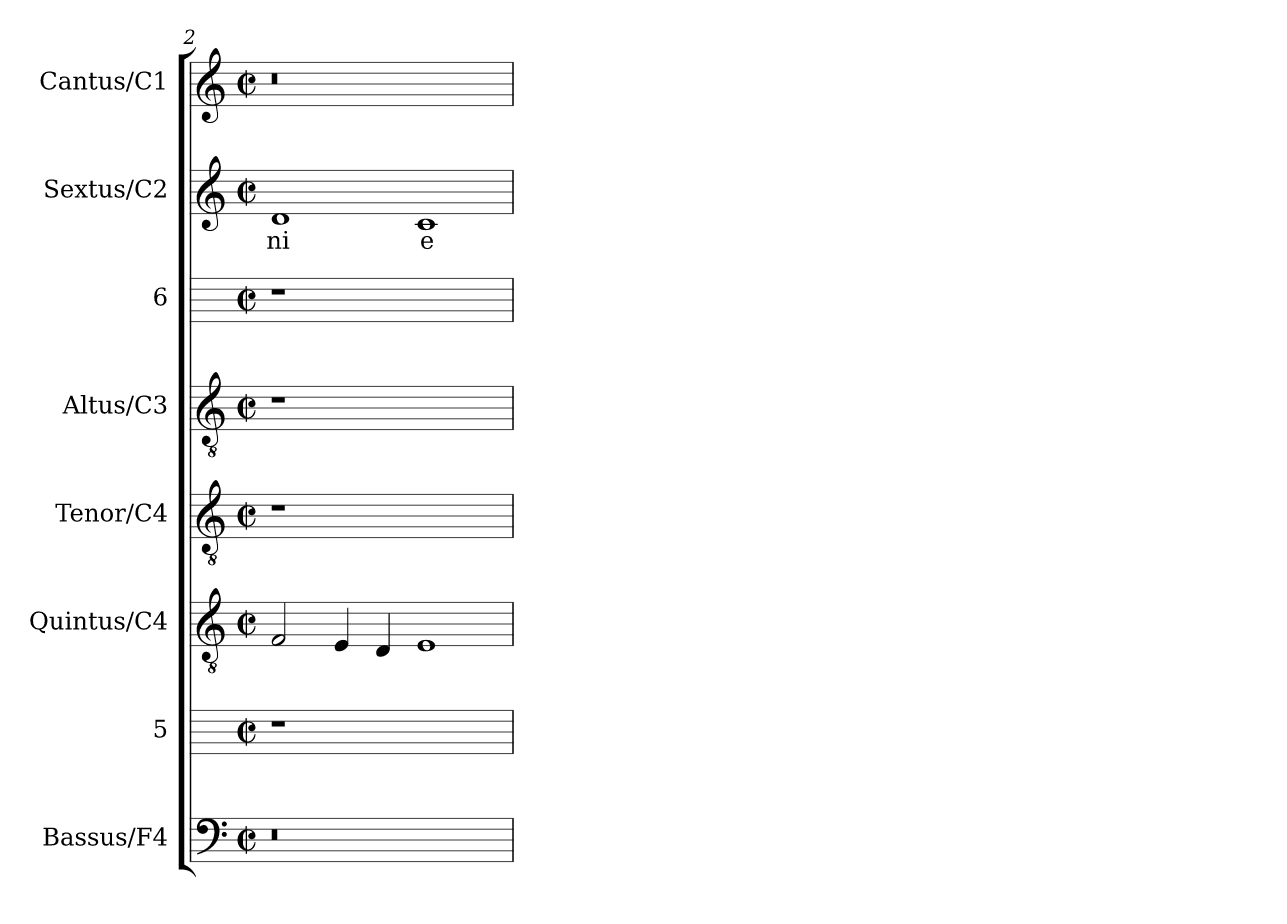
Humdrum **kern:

**kern	**kern	**kern	**text	**kern	**kern	**kern	**kern	**text	**kern
*part8	*part7	*part6	*part6	*part5	*part4	*part3	*part2	*part2	*part1
*staff8	*staff7	*staff6	*staff6	*staff5	*staff4	*staff3	*staff2	*staff2	*staff1
*I"Bassus/F4	*I"5	*I"Quintus/C4	*	*I"Tenor/C4	*I"Altus/C3	*I"6	*I"Sextus/C2	*	*I"Cantus/C1
*I'B	*	*	*	*I'T	*I'A	*	*	*	*I'C
*clefF4	*	*clefGv2	*	*clefGv2	*clefGv2	*	*clefG2	*	*clefG2
*k[]	*k[]	*k[]	*	*k[]	*k[]	*k[]	*k[]	*	*k[]
*C:	*C:	*C:	*	*C:	*C:	*C:	*C:	*	*C:
*M2/2	*M2/2	*M2/2	*	*M2/2	*M2/2	*M2/2	*M2/2	*	*M2/2
*met(c|)	*met(c|)	*met(c|)	*	*met(c|)	*met(c|)	*met(c|)	*met(c|)	*	*met(c|)
=2	=2	=2	=2	=2	=2	=2	=2	=2	=2
!	!	!	!LO:LY:b:cj	!	!	!	!	!LO:LY:b:cj	!
0r	1r	2F/	--	1r	1r	1r	1d	-ni	0r
!	!	!	!LO:LY:b:cj	!	!	!	!	!	!
.	.	4E/	--	.	.	.	.	.	.
!	!	!	!LO:LY:b:cj	!	!	!	!	!	!
.	.	4D/	--	.	.	.	.	.	.
!	!	!	!LO:LY:b:cj	!	!	!	!	!LO:LY:b:cj	!
.	1ryy	1E	--	1ryy	1ryy	1ryy	1c	e-	.
=	=	=	=	=	=	=	=	=	=
*-	*-	*-	*-	*-	*-	*-	*-	*-	*-
